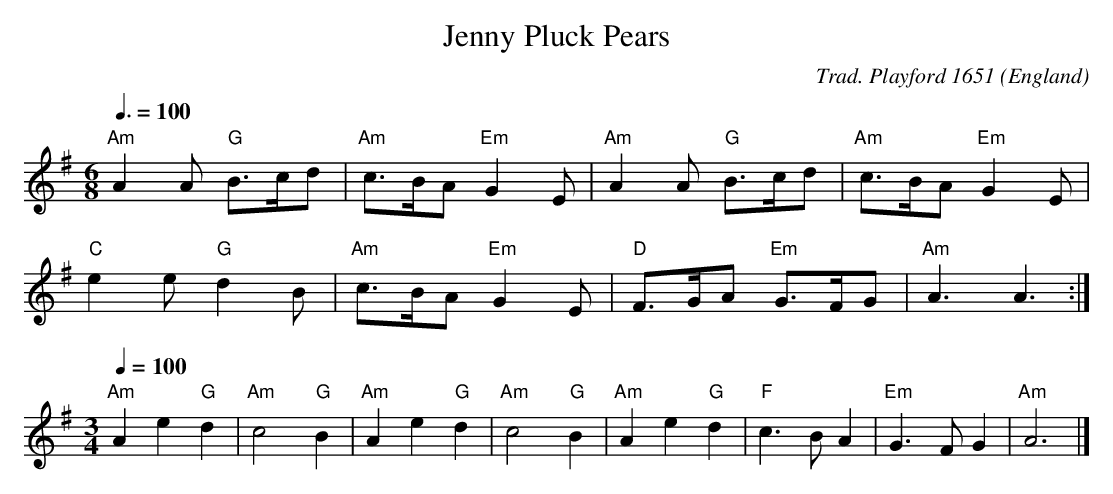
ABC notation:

X:1
T:Jenny Pluck Pears
C:Trad. Playford 1651
O:England
M:6/8
L:1/8
Q:3/8=100
K:Ador
"Am"A2A "G"B>cd|"Am"c>BA "Em"G2E|"Am"A2A "G"B>cd|"Am"c>BA "Em"G2E|
"C"e2e "G"d2B|"Am"c>BA "Em"G2E|"D"F>GA "Em"G>FG|"Am"A3 A3:|
M:3/4
L:1/4
Q:1/4=100
"Am"Ae"G"d|"Am"c2"G"B|"Am"Ae"G"d|"Am"c2"G"B|"Am"Ae"G"d|"F"c>BA|"Em"G>FG|"Am"A3|]
